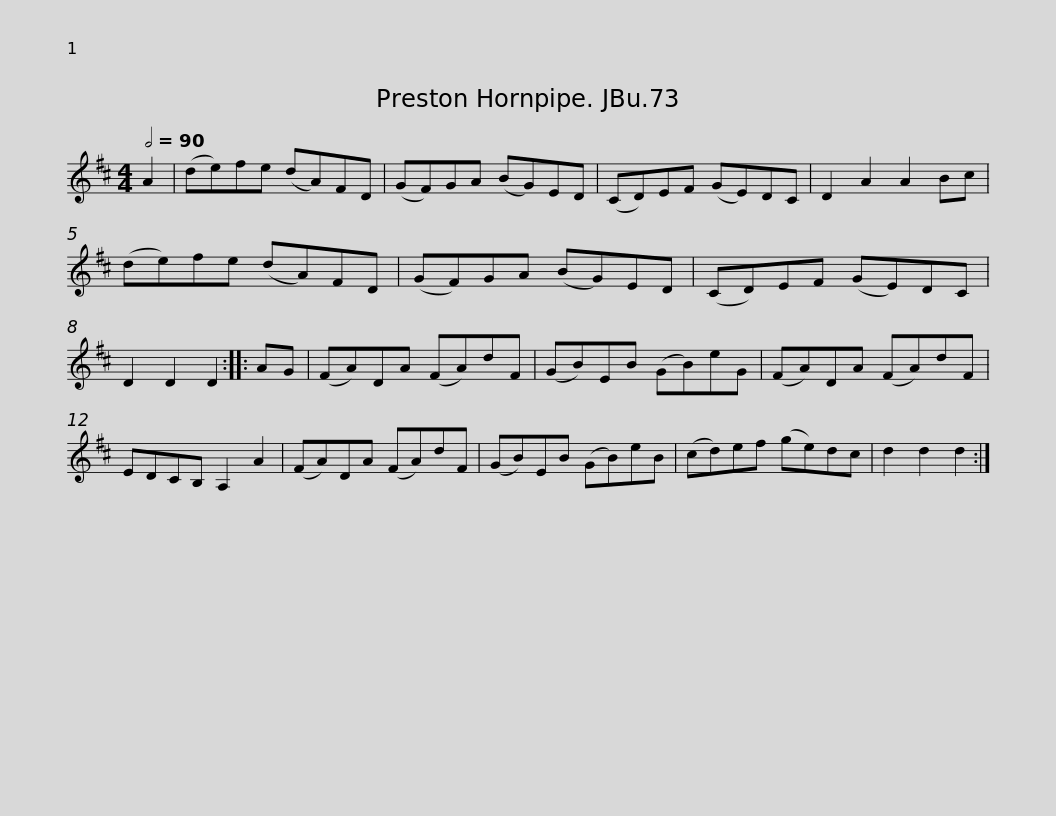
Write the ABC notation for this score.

X:1
L:1/8
Q:1/2=90
M:4/4
I:linebreak $
K:D
V:1 treble
V:1
 A2 | (de)fe (dA)FD | (GF)GA (BG)ED | (CD)EF (GE)DC | D2 A2 A2 Bc | %5
 (de)fe (dA)FD |$ (GF)GA (BG)ED | (CD)EF (GE)DC | D2 D2 D2 :: AG | %10
 (FA)DA (FA)dF | (GB)EB (GB)eG |$ (FA)DA (FA)dF | EDCB, A,2 A2 | (FA)DA (FA)dF | %15
 (GB)EB (GB)eB | (cd)ef (ge)dc | d2 d2 d2 :| %18
